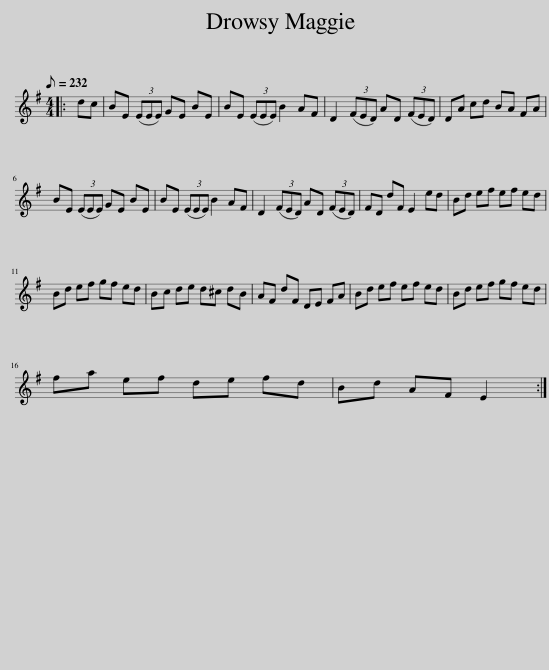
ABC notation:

X:1
L:1/8
Q:1/8=232
M:4/4
I:linebreak $
K:Emin
V:1 treble
V:1
|: dc | BE (3(EEE) GE BE | BE (3(EEE) B2 AF | D2 (3(FED) AD (3(FED) | DA cd BA FA |$ %5
 BE (3(EEE) GE BE | BE (3(EEE) B2 AF | D2 (3(FED) AD (3(FED) | FD dF E2 ed | Bd ef ef ed |$ %10
 Bd ef gf ed | Bc de d^c dB | AF dF DE FA | Bd ef ef ed | Bd ef gf ed |$ %15
 fa ef de fd | Bd AF E2 :| %17
